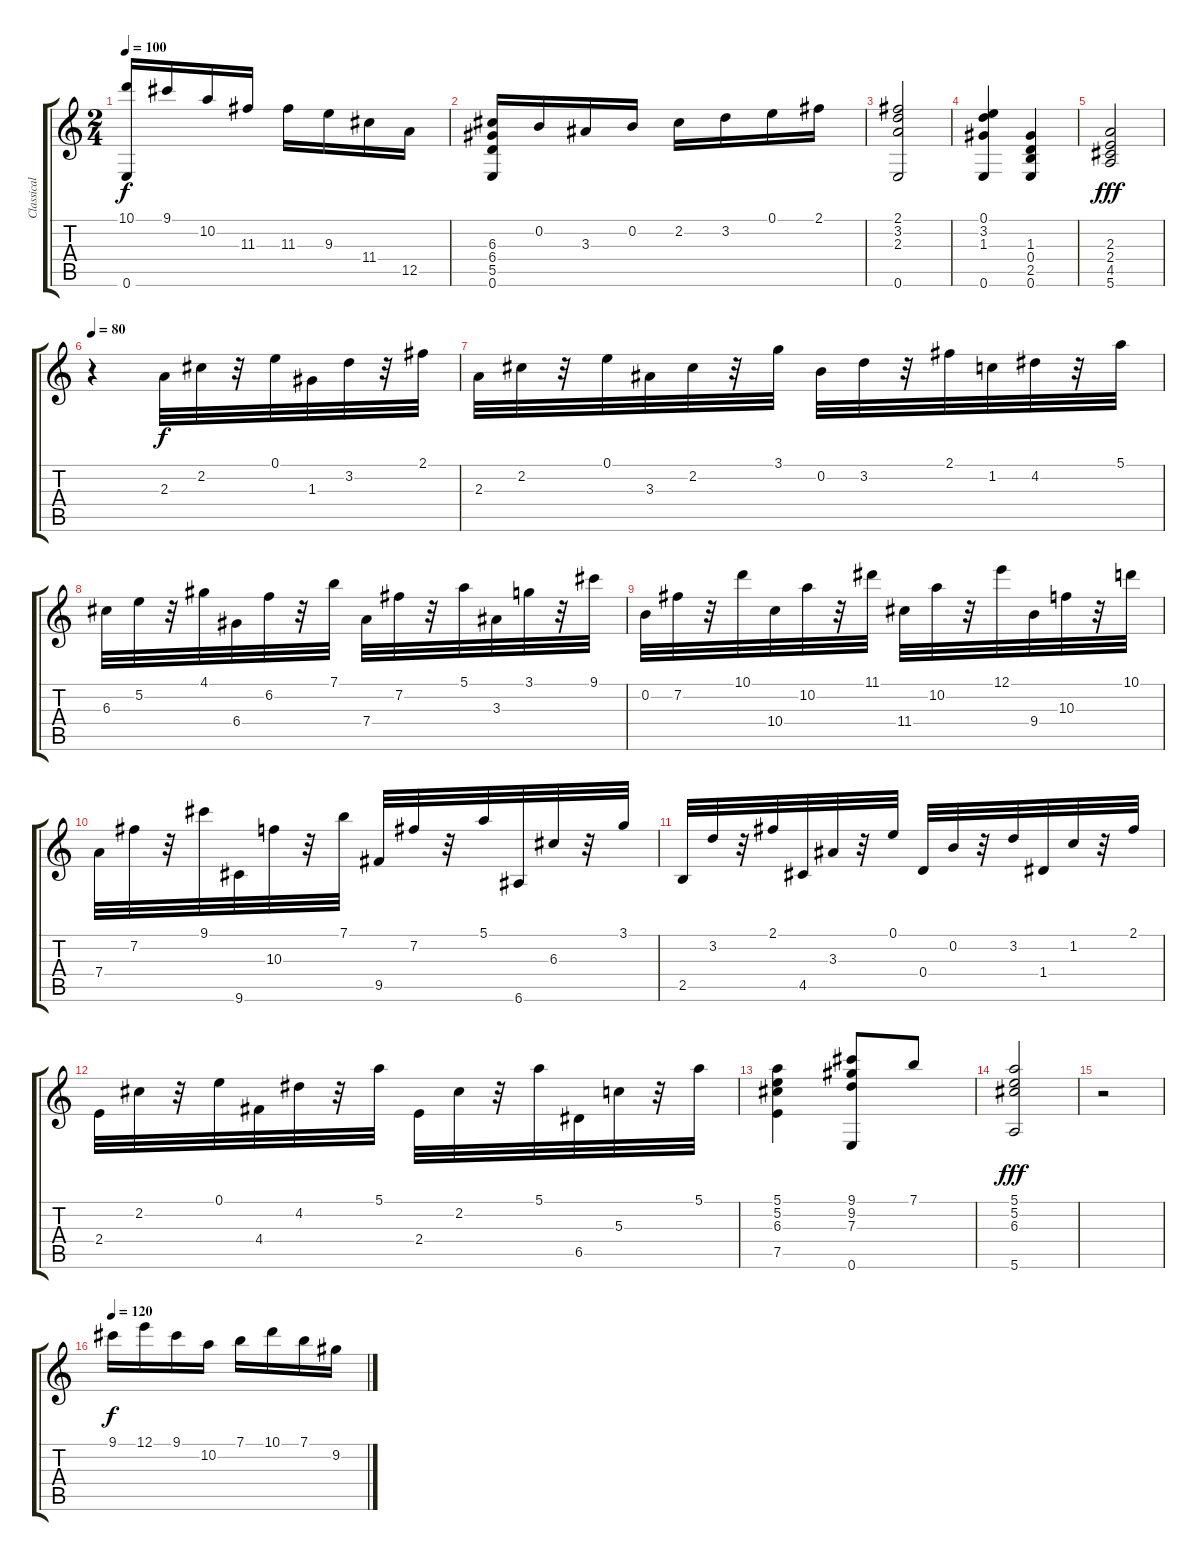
\track ("Classical Guitar" "Classical ") {instrument acousticguitarnylon}
\staff {score tabs}
\tuning (E4 B3 G3 D3 A2 E2) {hide}
\ts (2 4)
\tempo 100
\clef g2
\ks c
(10.1 0.6).16{dy f} 9.1.16 10.2.16 11.3.16 11.3.16 9.3.16 11.4.16 12.5.16 |
(6.3 6.4 5.5 0.6).16 0.2.16 3.3.16 0.2.16 2.2.16 3.2.16 0.1.16 2.1.16 |
(2.1 3.2 2.3 0.6).2 |
(0.1 3.2 1.3 0.6).4 (1.3 0.4 2.5 0.6).4 |
(2.3 2.4 4.5 5.6).2{dy fff} |
\tempo 80
r.4 2.3.32{dy f} 2.2.32 r.32 0.1.32 1.3.32 3.2.32 r.32 2.1.32 |
2.3.32 2.2.32 r.32 0.1.32 3.3.32 2.2.32 r.32 3.1.32 0.2.32 3.2.32 r.32 2.1.32 1.2.32 4.2.32 r.32 5.1.32 |
6.3.32 5.2.32 r.32 4.1.32 6.4.32 6.2.32 r.32 7.1.32 7.4.32 7.2.32 r.32 5.1.32 3.3.32 3.1.32 r.32 9.1.32 |
0.2.32 7.2.32 r.32 10.1.32 10.4.32 10.2.32 r.32 11.1.32 11.4.32 10.2.32 r.32 12.1.32 9.4.32 10.3.32 r.32 10.1.32 |
7.4.32 7.2.32 r.32 9.1.32 9.6.32 10.3.32 r.32 7.1.32 9.5.32 7.2.32 r.32 5.1.32 6.6.32 6.3.32 r.32 3.1.32 |
2.5.32 3.2.32 r.32 2.1.32 4.5.32 3.3.32 r.32 0.1.32 0.4.32 0.2.32 r.32 3.2.32 1.4.32 1.2.32 r.32 2.1.32 |
2.4.32 2.2.32 r.32 0.1.32 4.4.32 4.2.32 r.32 5.1.32 2.4.32 2.2.32 r.32 5.1.32 6.5.32 5.3.32 r.32 5.1.32 |
(5.1 5.2 6.3 7.5).4 (9.1 9.2 7.3 0.6).8 7.1.8 |
(5.1 5.2 6.3 5.6).2{dy fff} |
r.2 |
\tempo 120
9.1.16{dy f} 12.1.16 9.1.16 10.2.16 7.1.16 10.1.16 7.1.16 9.2.16
